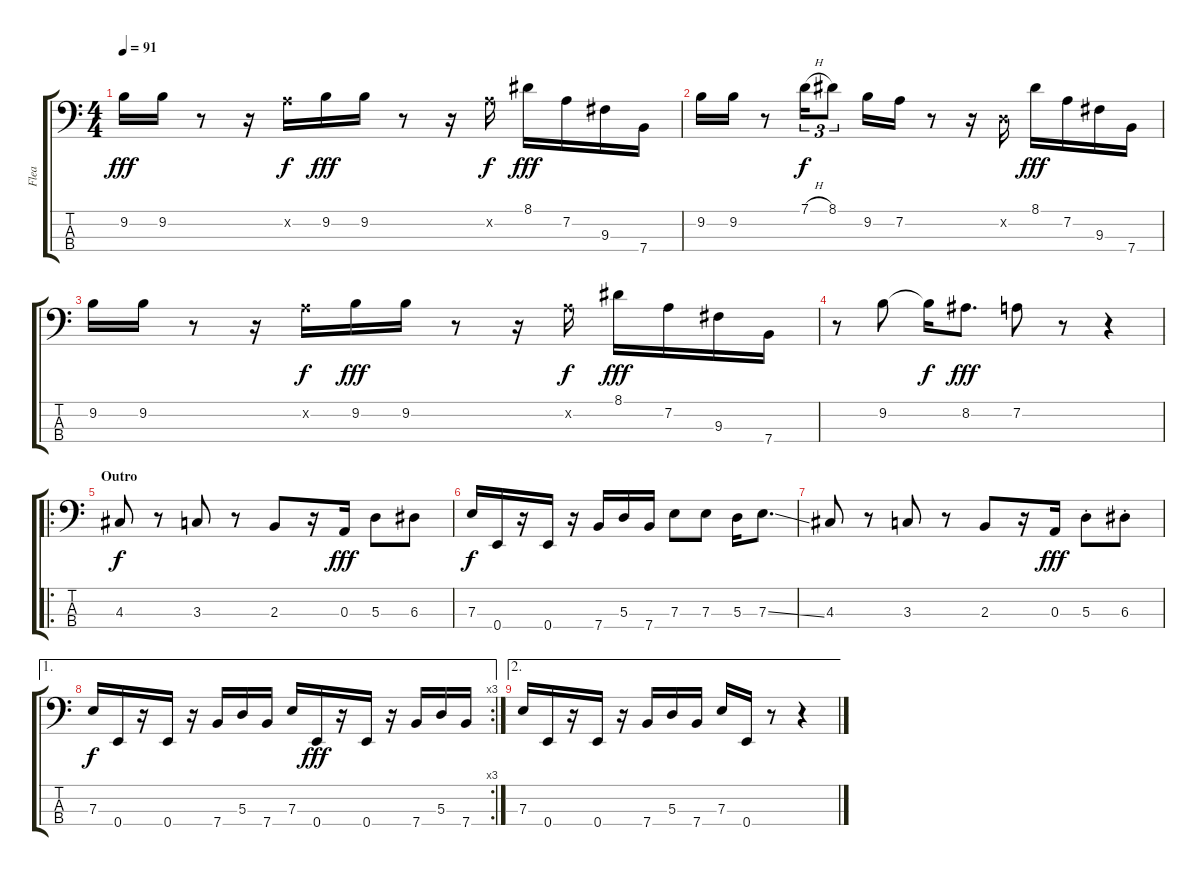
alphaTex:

\track ("Flea" "Flea") {instrument electricbassfinger}
\staff {score tabs}
\tuning (G2 D2 A1 E1) {hide}
\ts (4 4)
\tempo 91
\clef f4
\ks c
9.2.16{dy fff} 9.2.16 r.8 r.16 7.2{x}.16{dy f} 9.2.16{dy fff} 9.2.16 r.8 r.16 7.2{x}.16{dy f} 8.1.16{dy fff} 7.2.16 9.3.16 7.4.16 |
9.2.16 9.2.16 r.8 7.1{h}.16{tu (3 2) dy f} 8.1.8{tu (3 2)} 9.2.16 7.2.16 r.8 r.16 0.2{x}.16 8.1.16{dy fff} 7.2.16 9.3.16 7.4.16 |
9.2.16 9.2.16 r.8 r.16 7.2{x}.16{dy f} 9.2.16{dy fff} 9.2.16 r.8 r.16 7.2{x}.16{dy f} 8.1.16{dy fff} 7.2.16 9.3.16 7.4.16 |
r.8 9.2.8 9.2{t}.16{dy f} 8.2.8{d dy fff} 7.2.8 r.8 r.4 |
\ro
\section ("" "Outro")
4.3.8{dy f} r.8 3.3.8 r.8 2.3.8 r.16 0.3.16{dy fff} 5.3.8 6.3.8 |
7.3.16{dy f} 0.4.16 r.16 0.4.16 r.16 7.4.16 5.3.16 7.4.16 7.3.8 7.3.8 5.3.16 7.3{ss}.8{d} |
4.3.8 r.8 3.3.8 r.8 2.3.8 r.16 0.3.16{dy fff} 5.3{st}.8 6.3{st}.8 |
\ae 1
\rc 3
7.3.16{dy f} 0.4.16 r.16 0.4.16 r.16 7.4.16 5.3.16 7.4.16 7.3.16 0.4.16{dy fff} r.16 0.4.16 r.16 7.4.16 5.3.16 7.4.16 |
\ae 2
7.3.16 0.4.16 r.16 0.4.16 r.16 7.4.16 5.3.16 7.4.16 7.3.16 0.4.16 r.8 r.4
